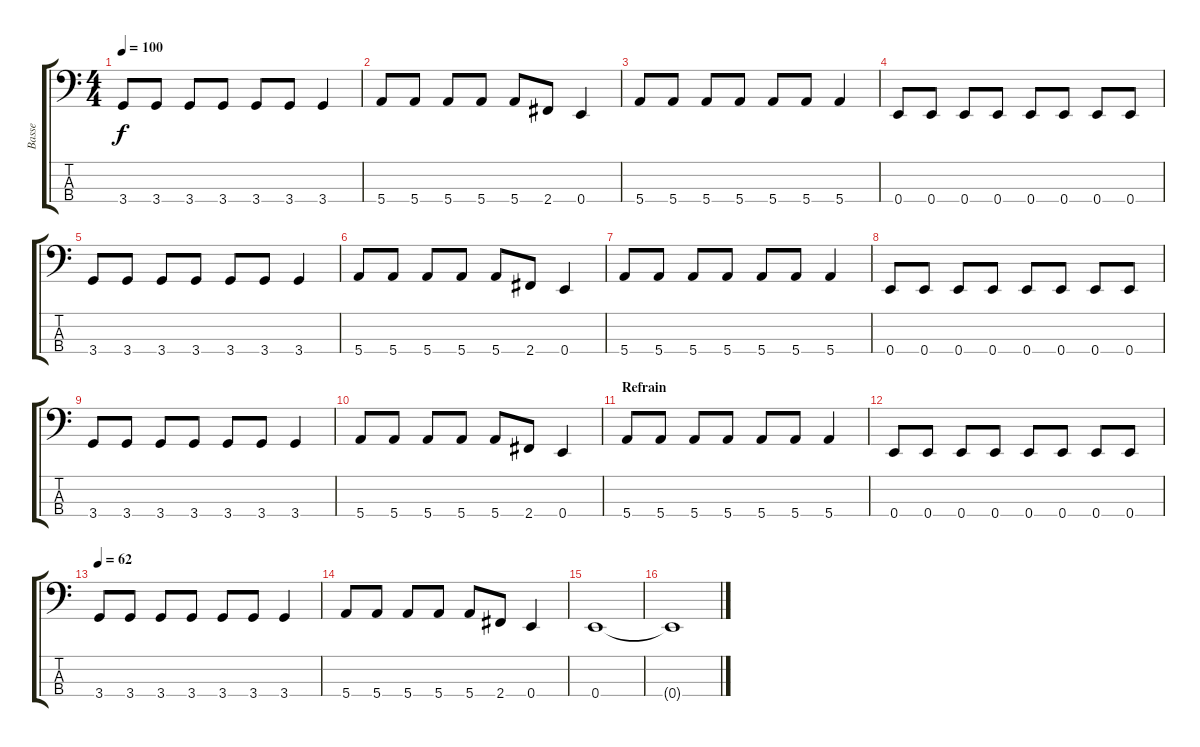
\track ("Basse" "Basse") {instrument electricbassfinger}
\staff {score tabs}
\tuning (G2 D2 A1 E1) {hide}
\ts (4 4)
\tempo 100
\clef f4
\ks c
3.4.8{dy f} 3.4.8 3.4.8 3.4.8 3.4.8 3.4.8 3.4.4 |
5.4.8 5.4.8 5.4.8 5.4.8 5.4.8 2.4.8 0.4.4 |
5.4.8 5.4.8 5.4.8 5.4.8 5.4.8 5.4.8 5.4.4 |
0.4.8 0.4.8 0.4.8 0.4.8 0.4.8 0.4.8 0.4.8 0.4.8 |
3.4.8 3.4.8 3.4.8 3.4.8 3.4.8 3.4.8 3.4.4 |
5.4.8 5.4.8 5.4.8 5.4.8 5.4.8 2.4.8 0.4.4 |
5.4.8 5.4.8 5.4.8 5.4.8 5.4.8 5.4.8 5.4.4 |
0.4.8 0.4.8 0.4.8 0.4.8 0.4.8 0.4.8 0.4.8 0.4.8 |
3.4.8 3.4.8 3.4.8 3.4.8 3.4.8 3.4.8 3.4.4 |
5.4.8 5.4.8 5.4.8 5.4.8 5.4.8 2.4.8 0.4.4 |
\section ("" "Refrain")
5.4.8 5.4.8 5.4.8 5.4.8 5.4.8 5.4.8 5.4.4 |
0.4.8 0.4.8 0.4.8 0.4.8 0.4.8 0.4.8 0.4.8 0.4.8 |
\tempo 62
3.4.8 3.4.8 3.4.8 3.4.8 3.4.8 3.4.8 3.4.4 |
5.4.8 5.4.8 5.4.8 5.4.8 5.4.8 2.4.8 0.4.4 |
0.4.1{volume 0} |
0.4{t}.1
